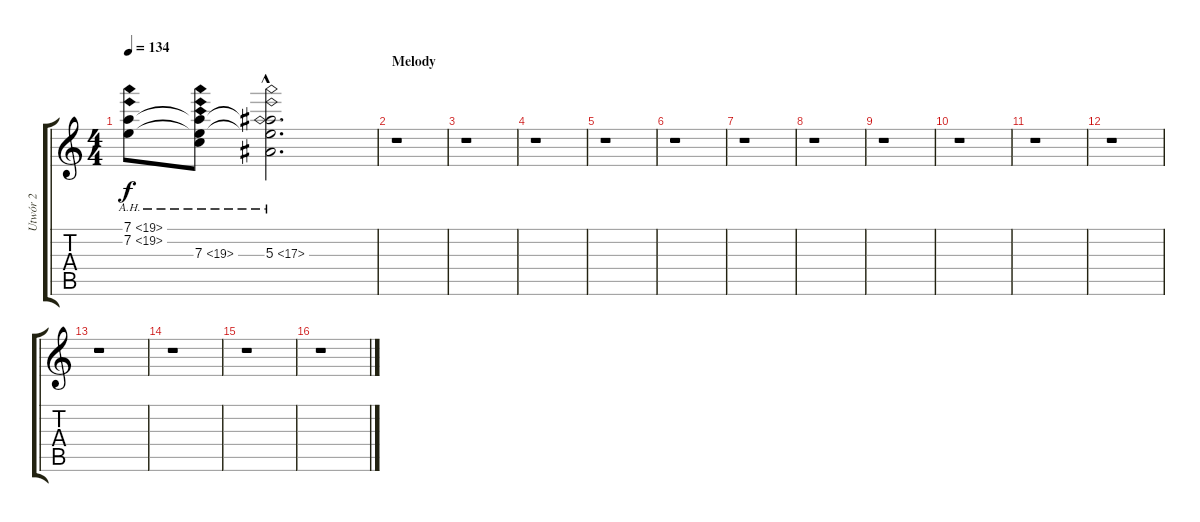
\track ("Utwór 2" "Utwór 2") {instrument acousticguitarnylon}
\staff {score tabs}
\tuning (D4 A3 F3 C3 G2 D2) {hide}
\ts (4 4)
\tempo 134
\clef g2
\ks c
(7.1{ah 12 t} 7.2{ah 12}).8{dy f} (7.1{ah 12 t} 7.2{ah 12 t} 7.3{ah 12}).8 (7.1{ah 12 hac t} 7.2{ah 12 hac t} 5.3{ah 12 hac}).2{d} |
\section ("" "Melody")
r.1 |
r.1 |
r.1 |
r.1 |
r.1 |
r.1 |
r.1 |
r.1 |
r.1 |
r.1 |
r.1 |
r.1 |
r.1 |
r.1 |
r.1
